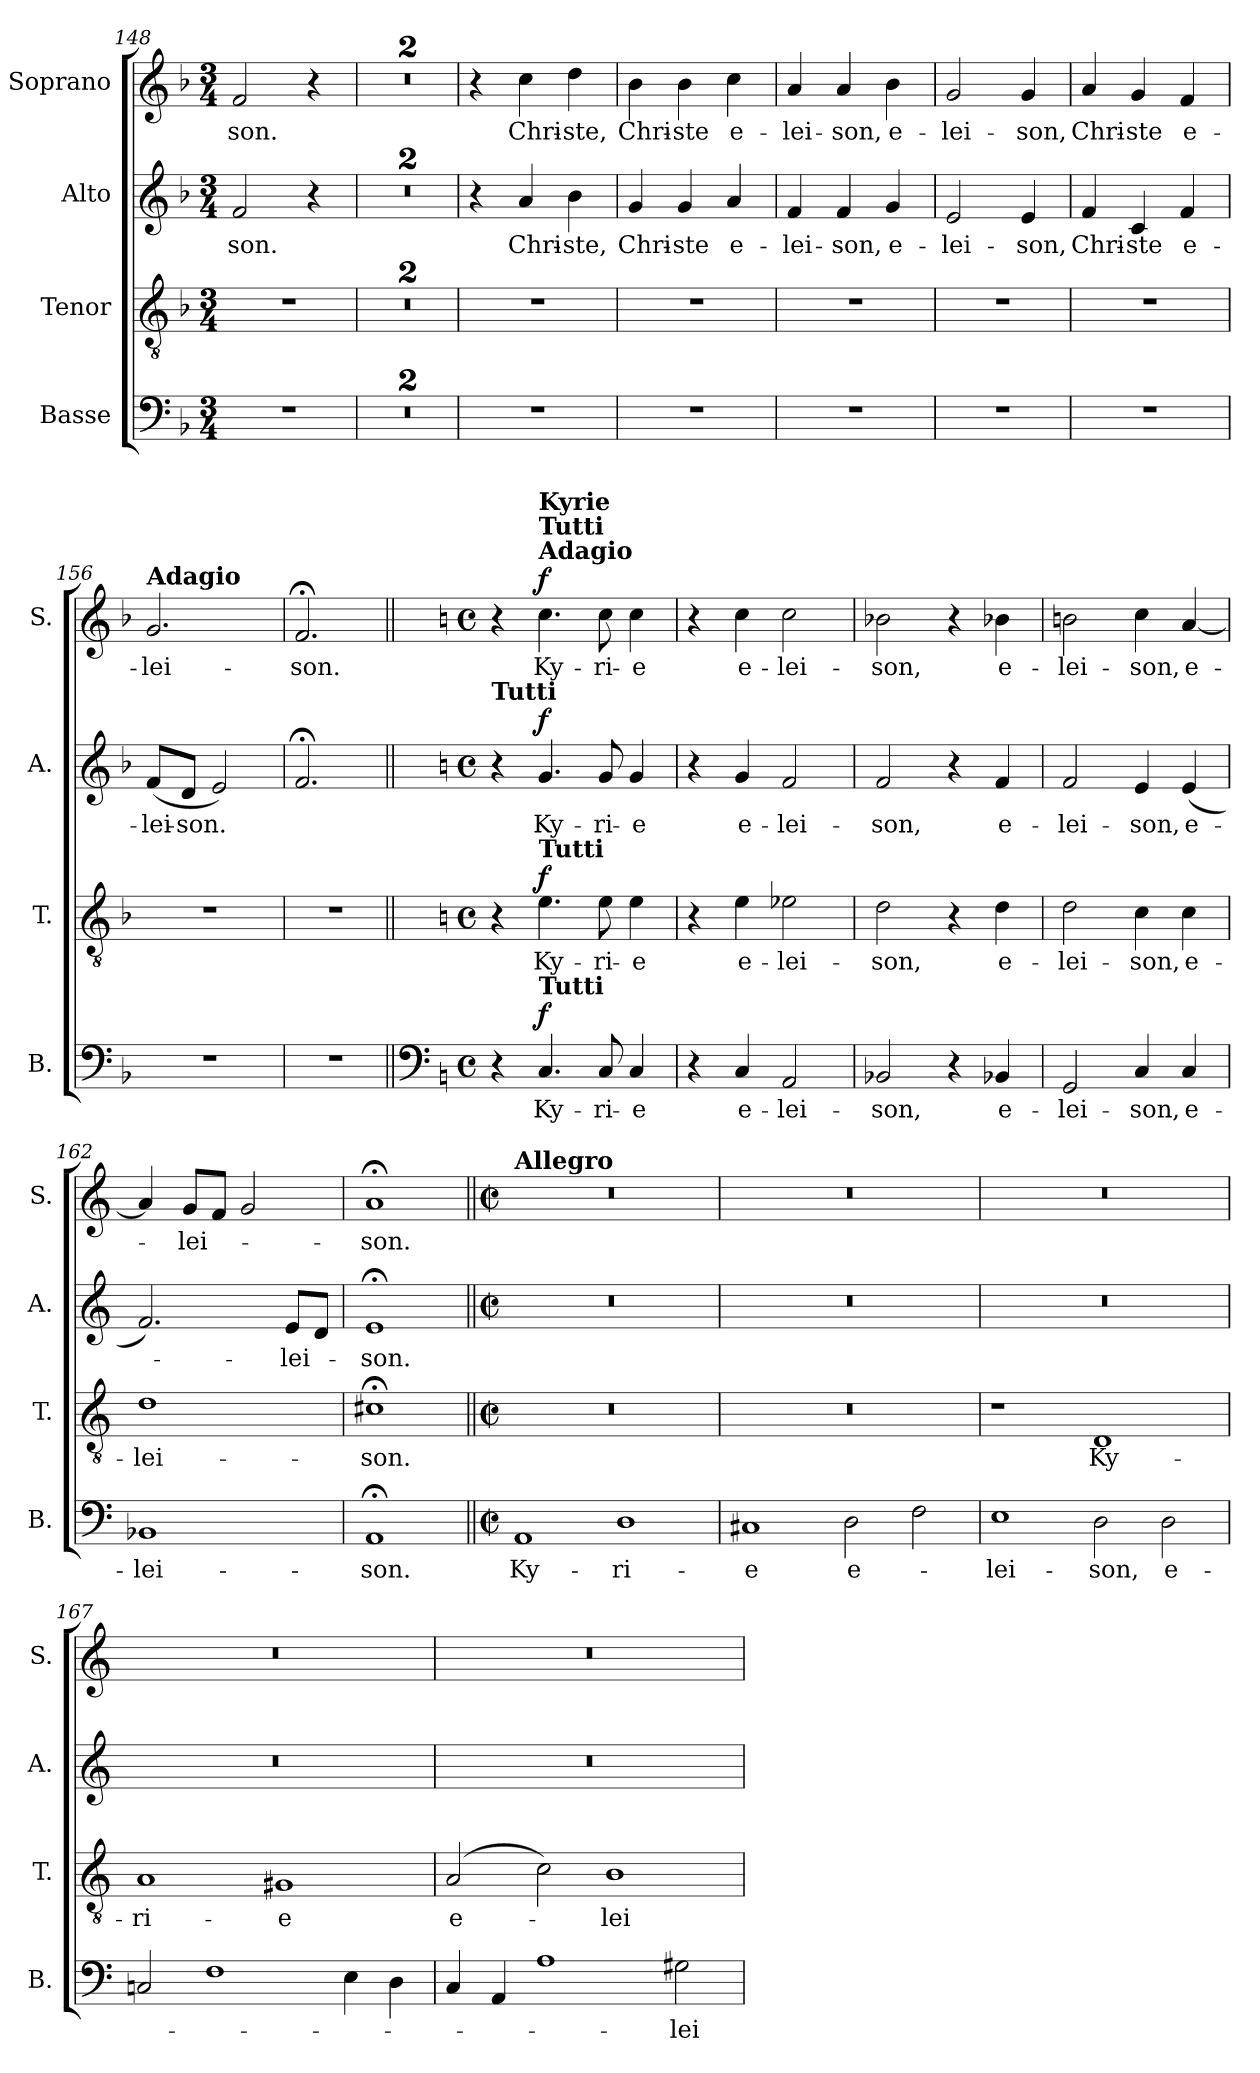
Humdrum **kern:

**kern	**text	**dynam	**kern	**text	**dynam	**kern	**text	**dynam	**kern	**text	**dynam
*part4	*part4	*part4	*part3	*part3	*part3	*part2	*part2	*part2	*part1	*part1	*part1
*staff4	*staff4	*staff4	*staff3	*staff3	*staff3	*staff2	*staff2	*staff2	*staff1	*staff1	*staff1
*I"Basse	*	*	*I"Tenor	*	*	*I"Alto	*	*	*I"Soprano	*	*
*I'B.	*	*	*I'T.	*	*	*I'A.	*	*	*I'S.	*	*
*clefF4	*	*	*clefGv2	*	*	*clefG2	*	*	*clefG2	*	*
*k[b-]	*	*	*k[b-]	*	*	*k[b-]	*	*	*k[b-]	*	*
*M3/4	*	*	*M3/4	*	*	*M3/4	*	*	*M3/4	*	*
=148	=148	=148	=148	=148	=148	=148	=148	=148	=148	=148	=148
!	!	!	!	!	!	!	!LO:LY:b	!	!	!LO:LY:b	!
2.r	.	.	2.r	.	.	2f/	-son.	.	2f/	-son.	.
.	.	.	.	.	.	4r	.	.	4r	.	.
=149	=149	=149	=149	=149	=149	=149	=149	=149	=149	=149	=149
2.r	.	.	2.r	.	.	2.r	.	.	2.r	.	.
=150	=150	=150	=150	=150	=150	=150	=150	=150	=150	=150	=150
2.r	.	.	2.r	.	.	2.r	.	.	2.r	.	.
=151	=151	=151	=151	=151	=151	=151	=151	=151	=151	=151	=151
2.r	.	.	2.r	.	.	4r	.	.	4r	.	.
!	!	!	!	!	!	!	!LO:LY:b	!	!	!LO:LY:b	!
.	.	.	.	.	.	4a/	Chri-	.	4cc\	Chri-	.
!	!	!	!	!	!	!	!LO:LY:b	!	!	!LO:LY:b	!
.	.	.	.	.	.	4b-\	-ste,	.	4dd\	-ste,	.
=152	=152	=152	=152	=152	=152	=152	=152	=152	=152	=152	=152
!	!	!	!	!	!	!	!LO:LY:b	!	!	!LO:LY:b	!
2.r	.	.	2.r	.	.	4g/	Chri-	.	4b-\	Chri-	.
!	!	!	!	!	!	!	!LO:LY:b	!	!	!LO:LY:b	!
.	.	.	.	.	.	4g/	-ste	.	4b-\	-ste	.
!	!	!	!	!	!	!	!LO:LY:b	!	!	!LO:LY:b	!
.	.	.	.	.	.	4a/	e-	.	4cc\	e-	.
=153	=153	=153	=153	=153	=153	=153	=153	=153	=153	=153	=153
!	!	!	!	!	!	!	!LO:LY:b	!	!	!LO:LY:b	!
2.r	.	.	2.r	.	.	4f/	-lei-	.	4a/	-lei-	.
!	!	!	!	!	!	!	!LO:LY:b	!	!	!LO:LY:b	!
.	.	.	.	.	.	4f/	-son,	.	4a/	-son,	.
!	!	!	!	!	!	!	!LO:LY:b	!	!	!LO:LY:b	!
.	.	.	.	.	.	4g/	e-	.	4b-\	e-	.
=154	=154	=154	=154	=154	=154	=154	=154	=154	=154	=154	=154
!	!	!	!	!	!	!	!LO:LY:b	!	!	!LO:LY:b	!
2.r	.	.	2.r	.	.	2e/	-lei-	.	2g/	-lei-	.
!	!	!	!	!	!	!	!LO:LY:b	!	!	!LO:LY:b	!
.	.	.	.	.	.	4e/	-son,	.	4g/	-son,	.
=155	=155	=155	=155	=155	=155	=155	=155	=155	=155	=155	=155
!	!	!	!	!	!	!	!LO:LY:b	!	!	!LO:LY:b	!
2.r	.	.	2.r	.	.	4f/	Chri-	.	4a/	Chri-	.
!	!	!	!	!	!	!	!LO:LY:b	!	!	!LO:LY:b	!
.	.	.	.	.	.	4c/	-ste	.	4g/	-ste	.
!	!	!	!	!	!	!	!LO:LY:b	!	!	!LO:LY:b	!
.	.	.	.	.	.	4f/	e-	.	4f/	e-	.
=156	=156	=156	=156	=156	=156	=156	=156	=156	=156	=156	=156
!	!	!	!	!	!	!	!	!	!LO:TX:a:B:t=Adagio	!	!
!	!	!	!	!	!	!	!LO:LY:b	!	!	!LO:LY:b	!
2.r	.	.	2.r	.	.	(<8f/L	-lei-	.	2.g/	-lei-	.
!	!	!	!	!	!	!	!LO:LY:b	!	!	!	!
.	.	.	.	.	.	8d/J	-son.	.	.	.	.
.	.	.	.	.	.	2e/)	.	.	.	.	.
=157	=157	=157	=157	=157	=157	=157	=157	=157	=157	=157	=157
!	!	!	!	!	!	!	!	!	!	!LO:LY:b	!
2.r	.	.	2.r	.	.	2.f;</	.	.	2.f;</	-son.	.
!!LO:PB:g=z
=158||	=158||	=158||	=158||	=158||	=158||	=158||	=158||	=158||	=158||	=158||	=158||
*clefF4	*	*	*	*	*	*	*	*	*	*	*
*k[]	*	*	*k[]	*	*	*k[]	*	*	*k[]	*	*
*M4/4	*	*	*M4/4	*	*	*M4/4	*	*	*M4/4	*	*
*met(c)	*	*	*met(c)	*	*	*met(c)	*	*	*met(c)	*	*
!	!	!	!	!	!	!LO:TX:a:B:t=Tutti	!	!	!	!	!
4r	.	.	4r	.	.	4r	.	.	4r	.	.
!	!	!	!	!	!	!	!	!	!LO:TX:a:B:t=Adagio	!	!
!	!	!	!	!	!	!	!	!	!LO:TX:a:B:t=Tutti	!	!
!	!	!	!	!	!	!	!	!	!LO:TX:B:t=Kyrie	!	!
!	!	!	!LO:TX:a:B:t=Tutti	!	!	!	!	!	!	!	!
!LO:TX:a:B:t=Tutti	!	!	!	!	!	!	!	!	!	!	!
!	!LO:LY:b	!LO:DY:a	!	!LO:LY:b	!LO:DY:a	!	!LO:LY:b	!LO:DY:a	!	!LO:LY:b	!LO:DY:a
4.C/	Ky-	f	4.e\	Ky-	f	4.g/	Ky-	f	4.cc\	Ky-	f
!	!LO:LY:b	!	!	!LO:LY:b	!	!	!LO:LY:b	!	!	!LO:LY:b	!
8C/	-ri-	.	8e\	-ri-	.	8g/	-ri-	.	8cc\	-ri-	.
!	!LO:LY:b	!	!	!LO:LY:b	!	!	!LO:LY:b	!	!	!LO:LY:b	!
4C/	-e	.	4e\	-e	.	4g/	-e	.	4cc\	-e	.
=159	=159	=159	=159	=159	=159	=159	=159	=159	=159	=159	=159
4r	.	.	4r	.	.	4r	.	.	4r	.	.
!	!LO:LY:b	!	!	!LO:LY:b	!	!	!LO:LY:b	!	!	!LO:LY:b	!
4C/	e-	.	4e\	e-	.	4g/	e-	.	4cc\	e-	.
!	!LO:LY:b	!	!	!LO:LY:b	!	!	!LO:LY:b	!	!	!LO:LY:b	!
2AA/	-lei-	.	2e-X\	-lei-	.	2f/	-lei-	.	2cc\	-lei-	.
=160	=160	=160	=160	=160	=160	=160	=160	=160	=160	=160	=160
!	!LO:LY:b	!	!	!LO:LY:b	!	!	!LO:LY:b	!	!	!LO:LY:b	!
2BB-X/	-son,	.	2d\	-son,	.	2f/	-son,	.	2b-X\	-son,	.
4r	.	.	4r	.	.	4r	.	.	4r	.	.
!	!LO:LY:b	!	!	!LO:LY:b	!	!	!LO:LY:b	!	!	!LO:LY:b	!
4BB-X/	e-	.	4d\	e-	.	4f/	e-	.	4b-X\	e-	.
=161	=161	=161	=161	=161	=161	=161	=161	=161	=161	=161	=161
!	!LO:LY:b	!	!	!LO:LY:b	!	!	!LO:LY:b	!	!	!LO:LY:b	!
2GG/	-lei-	.	2d\	-lei-	.	2f/	-lei-	.	2bn\	-lei-	.
!	!LO:LY:b	!	!	!LO:LY:b	!	!	!LO:LY:b	!	!	!LO:LY:b	!
4C/	-son,	.	4c\	-son,	.	4e/	-son,	.	4cc\	-son,	.
!	!LO:LY:b	!	!	!LO:LY:b	!	!	!LO:LY:b	!	!	!LO:LY:b	!
4C/	e-	.	4c\	e-	.	(<4e/	e-	.	[4a/	e-	.
=162	=162	=162	=162	=162	=162	=162	=162	=162	=162	=162	=162
!	!LO:LY:b	!	!	!LO:LY:b	!	!	!	!	!	!	!
1BB-X	-lei-	.	1d	-lei-	.	2.f/)	.	.	4a/]	.	.
!	!	!	!	!	!	!	!	!	!	!LO:LY:b	!
.	.	.	.	.	.	.	.	.	8g/L	-lei-	.
.	.	.	.	.	.	.	.	.	8f/J	.	.
.	.	.	.	.	.	.	.	.	2g/	.	.
!	!	!	!	!	!	!	!LO:LY:b	!	!	!	!
.	.	.	.	.	.	8e/L	-lei-	.	.	.	.
.	.	.	.	.	.	8d/J	.	.	.	.	.
=163	=163	=163	=163	=163	=163	=163	=163	=163	=163	=163	=163
!	!LO:LY:b	!	!	!LO:LY:b	!	!	!LO:LY:b	!	!	!LO:LY:b	!
1AA;<	-son.	.	1c#X;<	-son.	.	1e;<	son.	.	1a;<	-son.	.
=164||	=164||	=164||	=164||	=164||	=164||	=164||	=164||	=164||	=164||	=164||	=164||
*M2/1	*	*	*M2/1	*	*	*M2/1	*	*	*M2/1	*	*
*met(c|)	*	*	*met(c|)	*	*	*met(c|)	*	*	*met(c|)	*	*
!	!	!	!	!	!	!	!	!	!LO:TX:a:B:t=Allegro	!	!
!	!LO:LY:b	!	!	!	!	!	!	!	!	!	!
1AA	Ky-	.	0r	.	.	0r	.	.	0r	.	.
!	!LO:LY:b	!	!	!	!	!	!	!	!	!	!
1D	-ri-	.	.	.	.	.	.	.	.	.	.
=165	=165	=165	=165	=165	=165	=165	=165	=165	=165	=165	=165
!	!LO:LY:b	!	!	!	!	!	!	!	!	!	!
1C#X	-e	.	0r	.	.	0r	.	.	0r	.	.
!	!LO:LY:b	!	!	!	!	!	!	!	!	!	!
2D\	e-	.	.	.	.	.	.	.	.	.	.
2F\	.	.	.	.	.	.	.	.	.	.	.
=166	=166	=166	=166	=166	=166	=166	=166	=166	=166	=166	=166
!	!LO:LY:b	!	!	!	!	!	!	!	!	!	!
1E	-lei-	.	1r	.	.	0r	.	.	0r	.	.
!	!LO:LY:b	!	!	!LO:LY:b	!	!	!	!	!	!	!
2D\	-son,	.	1D	Ky-	.	.	.	.	.	.	.
!	!LO:LY:b	!	!	!	!	!	!	!	!	!	!
2D\	e-	.	.	.	.	.	.	.	.	.	.
=167	=167	=167	=167	=167	=167	=167	=167	=167	=167	=167	=167
!	!	!	!	!LO:LY:b	!	!	!	!	!	!	!
2Cn/	.	.	1A	-ri-	.	0r	.	.	0r	.	.
1F	.	.	.	.	.	.	.	.	.	.	.
!	!	!	!	!LO:LY:b	!	!	!	!	!	!	!
.	.	.	1G#X	-e	.	.	.	.	.	.	.
4E\	.	.	.	.	.	.	.	.	.	.	.
4D\	.	.	.	.	.	.	.	.	.	.	.
!!LO:LB:g=z
=168	=168	=168	=168	=168	=168	=168	=168	=168	=168	=168	=168
!	!	!	!	!LO:LY:b	!	!	!	!	!	!	!
4C/	.	.	(>2A/	e-	.	0r	.	.	0r	.	.
4AA/	.	.	.	.	.	.	.	.	.	.	.
1A	.	.	2c\)	.	.	.	.	.	.	.	.
!	!	!	!	!LO:LY:b	!	!	!	!	!	!	!
.	.	.	1B	-lei-	.	.	.	.	.	.	.
!	!LO:LY:b	!	!	!	!	!	!	!	!	!	!
2G#X\	-lei-	.	.	.	.	.	.	.	.	.	.
=	=	=	=	=	=	=	=	=	=	=	=
*-	*-	*-	*-	*-	*-	*-	*-	*-	*-	*-	*-
